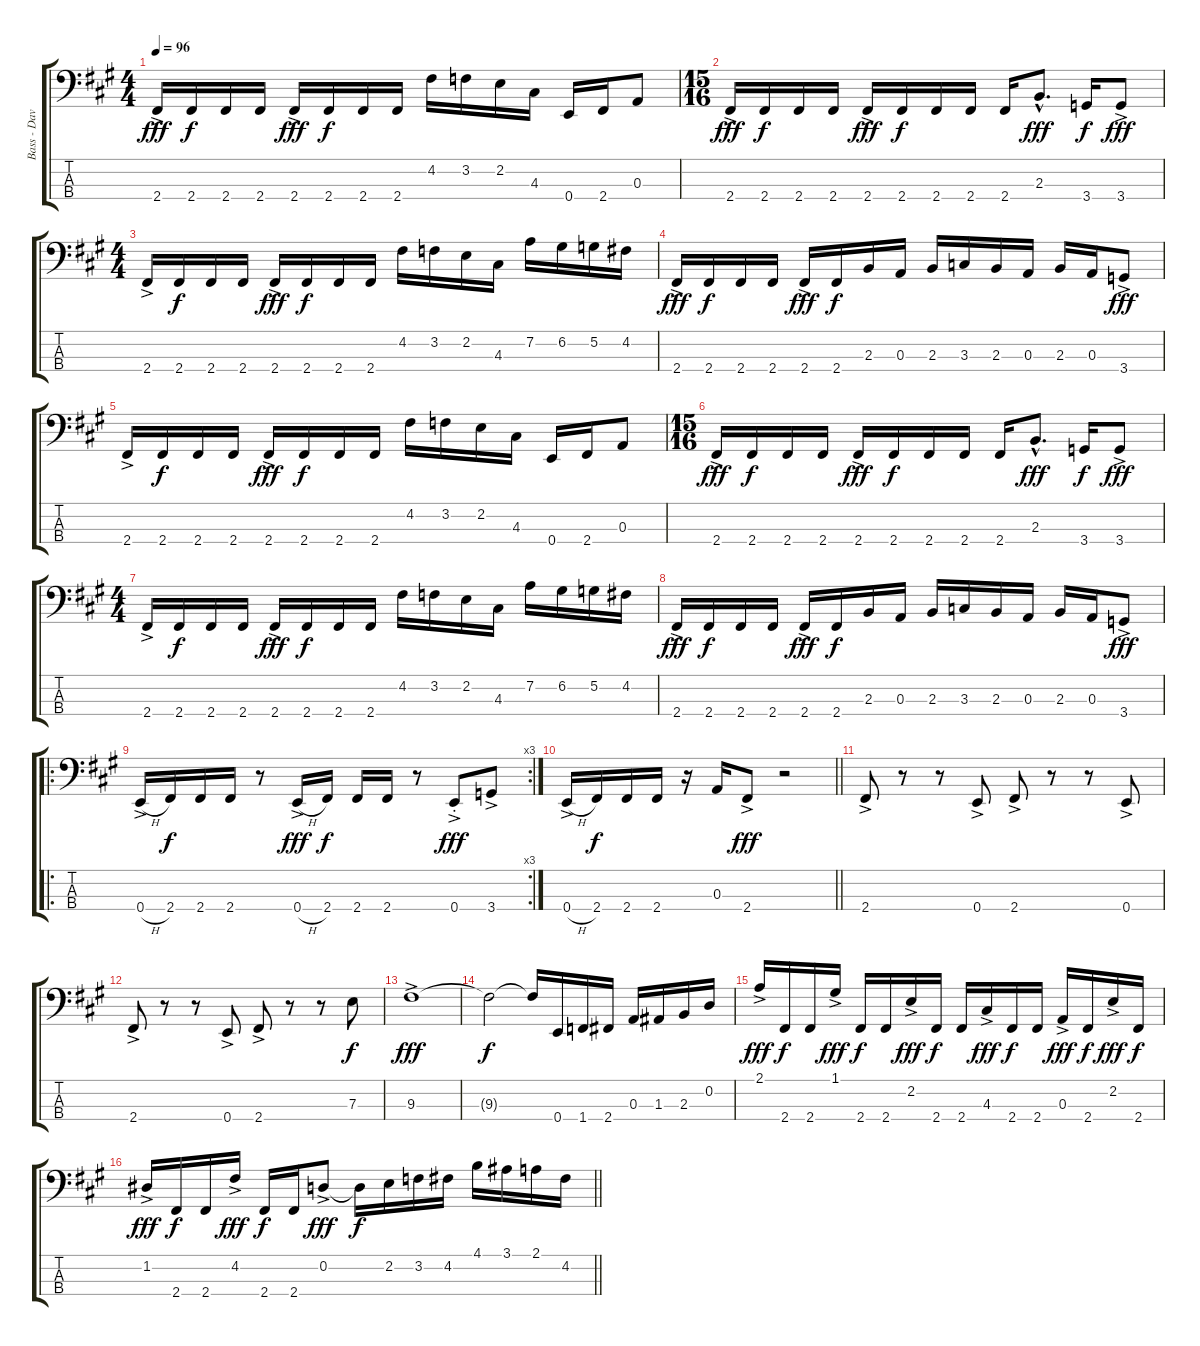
\track ("Bass - David Eleffson" "Bass - Dav") {instrument electricbasspick}
\staff {score tabs}
\tuning (G2 D2 A1 E1) {hide}
\ts (4 4)
\tempo 96
\clef f4
\ks f#minor
2.4{ac}.16{dy fff} 2.4.16{dy f} 2.4.16 2.4.16 2.4{ac}.16{dy fff} 2.4.16{dy f} 2.4.16 2.4.16 4.2.16 3.2.16 2.2.16 4.3.16 0.4.16 2.4.16 0.3.8 |
\ts (15 16)
2.4{ac}.16{dy fff} 2.4.16{dy f} 2.4.16 2.4.16 2.4{ac}.16{dy fff} 2.4.16{dy f} 2.4.16 2.4.16 2.4.16 2.3{hac}.8{d dy fff} 3.4.16{dy f} 3.4{ac}.8{dy fff} |
\ts (4 4)
2.4{ac}.16 2.4.16{dy f} 2.4.16 2.4.16 2.4{ac}.16{dy fff} 2.4.16{dy f} 2.4.16 2.4.16 4.2.16 3.2.16 2.2.16 4.3.16 7.2.16 6.2.16 5.2.16 4.2.16 |
2.4{ac}.16{dy fff} 2.4.16{dy f} 2.4.16 2.4.16 2.4{ac}.16{dy fff} 2.4.16{dy f} 2.3.16 0.3.16 2.3.16 3.3.16 2.3.16 0.3.16 2.3.16 0.3.16 3.4{ac}.8{dy fff} |
2.4{ac}.16 2.4.16{dy f} 2.4.16 2.4.16 2.4{ac}.16{dy fff} 2.4.16{dy f} 2.4.16 2.4.16 4.2.16 3.2.16 2.2.16 4.3.16 0.4.16 2.4.16 0.3.8 |
\ts (15 16)
2.4{ac}.16{dy fff} 2.4.16{dy f} 2.4.16 2.4.16 2.4{ac}.16{dy fff} 2.4.16{dy f} 2.4.16 2.4.16 2.4.16 2.3{hac}.8{d dy fff} 3.4.16{dy f} 3.4{ac}.8{dy fff} |
\ts (4 4)
2.4{ac}.16 2.4.16{dy f} 2.4.16 2.4.16 2.4{ac}.16{dy fff} 2.4.16{dy f} 2.4.16 2.4.16 4.2.16 3.2.16 2.2.16 4.3.16 7.2.16 6.2.16 5.2.16 4.2.16 |
2.4{ac}.16{dy fff} 2.4.16{dy f} 2.4.16 2.4.16 2.4{ac}.16{dy fff} 2.4.16{dy f} 2.3.16 0.3.16 2.3.16 3.3.16 2.3.16 0.3.16 2.3.16 0.3.16 3.4{ac}.8{dy fff} |
\ro
\rc 3
0.4{h ac}.16 2.4.16{dy f} 2.4.16 2.4.16 r.8 0.4{h ac}.16{dy fff} 2.4.16{dy f} 2.4.16 2.4.16 r.8 0.4{ac st}.8{dy fff} 3.4{ac}.8 |
\barLineRight lightlight
0.4{h ac}.16 2.4.16{dy f} 2.4.16 2.4.16 r.16 0.3.16 2.4{ac}.8{dy fff} r.2 |
2.4{ac}.8 r.8 r.8 0.4{ac}.8 2.4{ac}.8 r.8 r.8 0.4{ac}.8 |
2.4{ac}.8 r.8 r.8 0.4{ac}.8 2.4{ac}.8 r.8 r.8 7.3.8{dy f} |
9.3{ac}.1{dy fff} |
9.3{t}.2{dy f} 9.3{t}.16 0.4.16 1.4.16 2.4.16 0.3.16 1.3.16 2.3.16 0.2.16 |
2.1{ac}.16{dy fff} 2.4.16{dy f} 2.4.16 1.1{ac}.16{dy fff} 2.4.16{dy f} 2.4.16 2.2{ac}.16{dy fff} 2.4.16{dy f} 2.4.16 4.3{ac}.16{dy fff} 2.4.16{dy f} 2.4.16 0.3{ac}.16{dy fff} 2.4.16{dy f} 2.2{ac}.16{dy fff} 2.4.16{dy f} |
\barLineRight lightlight
1.2{ac}.16{dy fff} 2.4.16{dy f} 2.4.16 4.2{ac}.16{dy fff} 2.4.16{dy f} 2.4.16 0.2{ac}.8{dy fff} 0.2{t}.16{dy f} 2.2.16 3.2.16 4.2.16 4.1.16 3.1.16 2.1.16 4.2.16
